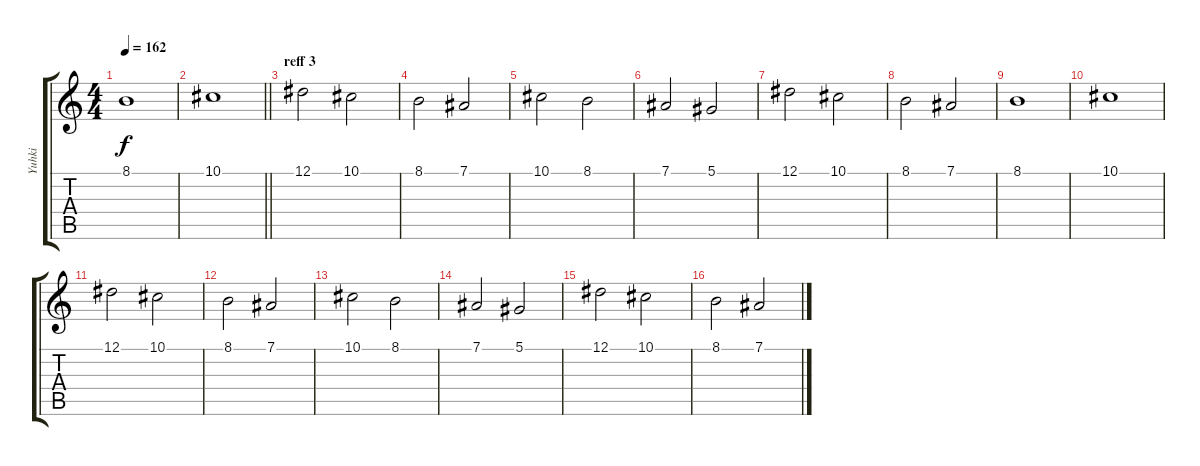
\track ("Yuhki" "Yuhki") {instrument stringensemble1}
\staff {score tabs}
\tuning (Eb4 Bb3 Gb3 Db3 Ab2 Eb2) {hide}
\ts (4 4)
\tempo 162
\clef g2
\ks c
8.1.1{dy f} |
\barLineRight lightlight
10.1.1 |
\section ("" "reff 3")
12.1.2 10.1.2 |
8.1.2 7.1.2 |
10.1.2 8.1.2 |
7.1.2 5.1.2 |
12.1.2 10.1.2 |
8.1.2 7.1.2 |
8.1.1 |
10.1.1 |
12.1.2 10.1.2 |
8.1.2 7.1.2 |
10.1.2 8.1.2 |
7.1.2 5.1.2 |
12.1.2 10.1.2 |
8.1.2 7.1.2
